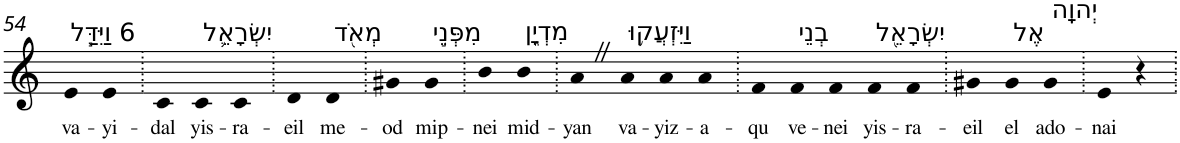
**kern	**text
*part1	*part1
*staff1	*staff1
*I"Piano	*
*I'Pno	*
!!LO:PB:g=z
*clefG2	*
*k[]	*
=54	=54
!LO:TX:a:t=6 וַיִּדַּ֧ל	!
!	!LO:LY:b
4e	va-
!	!LO:LY:b
4e	-yi-
=55.	=55.
!	!LO:LY:b
4c	-dal
!LO:TX:a:t=יִשְׂרָאֵ֛ל	!
!	!LO:LY:b
4c	yis-
!	!LO:LY:b
4c	-ra-
=56.	=56.
!	!LO:LY:b
4d	-eil
!LO:TX:a:t=מְאֹ֖ד	!
!	!LO:LY:b
4d	me-
=57.	=57.
!	!LO:LY:b
4g#X	-od
!LO:TX:a:t=מִפְּנֵ֣י	!
!	!LO:LY:b
4g#	mip-
=58.	=58.
!	!LO:LY:b
4b	-nei
!LO:TX:a:t=מִדְיָ֑ן	!
!	!LO:LY:b
4b	mid-
=59.	=59.
!	!LO:LY:b
4aZ	-yan
!LO:TX:a:t=וַיִּזְעֲק֥וּ	!
!	!LO:LY:b
4a	va-
!	!LO:LY:b
4a	-yiz-
!	!LO:LY:b
4a	-a-
=60.	=60.
!	!LO:LY:b
4f	-qu
!LO:TX:a:t=בְנֵי	!
!	!LO:LY:b
4f	ve-
!	!LO:LY:b
4f	-nei
!LO:TX:a:t=יִשְׂרָאֵ֖ל	!
!	!LO:LY:b
4f	yis-
!	!LO:LY:b
4f	-ra-
=61.	=61.
!	!LO:LY:b
4g#X	-eil
!LO:TX:a:t=אֶל	!
!	!LO:LY:b
4g#	el
!LO:TX:a:t=יְהוָֽה	!
!	!LO:LY:b
4g#	ado-
=62.	=62.
!	!LO:LY:b
4e	-nai
4r	.
=.	=.
*-	*-
